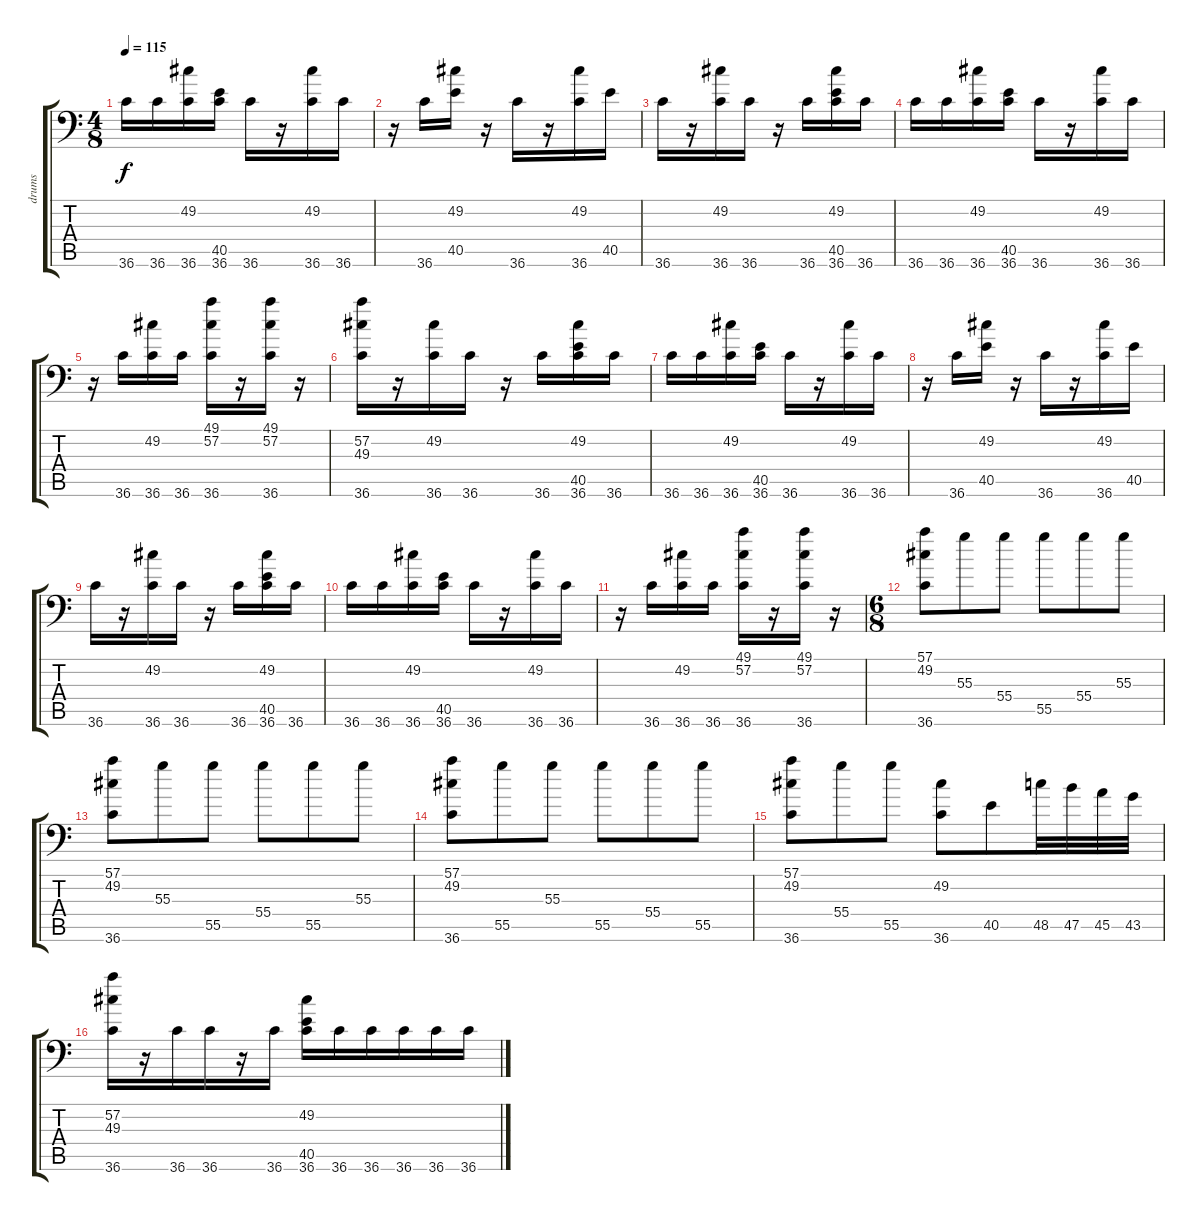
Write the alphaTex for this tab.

\track ("drums" "drums") {instrument acousticgrandpiano}
\staff {score tabs}
\tuning (C-1 C-1 C-1 C-1 C-1 C-1) {hide}
\ts (4 8)
\tempo 115
\clef f4
\ks c
36.6.16{dy f} 36.6.16 (49.2 36.6).16 (40.5 36.6).16 36.6.16 r.16 (49.2 36.6).16 36.6.16 |
r.16 36.6.16 (49.2 40.5).16 r.16 36.6.16 r.16 (49.2 36.6).16 40.5.16 |
36.6.16 r.16 (49.2 36.6).16 36.6.16 r.16 36.6.16 (49.2 40.5 36.6).16 36.6.16 |
36.6.16 36.6.16 (49.2 36.6).16 (40.5 36.6).16 36.6.16 r.16 (49.2 36.6).16 36.6.16 |
r.16 36.6.16 (49.2 36.6).16 36.6.16 (49.1 57.2 36.6).16 r.16 (49.1 57.2 36.6).16 r.16 |
(57.2 49.3 36.6).16 r.16 (49.2 36.6).16 36.6.16 r.16 36.6.16 (49.2 40.5 36.6).16 36.6.16 |
36.6.16 36.6.16 (49.2 36.6).16 (40.5 36.6).16 36.6.16 r.16 (49.2 36.6).16 36.6.16 |
r.16 36.6.16 (49.2 40.5).16 r.16 36.6.16 r.16 (49.2 36.6).16 40.5.16 |
36.6.16 r.16 (49.2 36.6).16 36.6.16 r.16 36.6.16 (49.2 40.5 36.6).16 36.6.16 |
36.6.16 36.6.16 (49.2 36.6).16 (40.5 36.6).16 36.6.16 r.16 (49.2 36.6).16 36.6.16 |
r.16 36.6.16 (49.2 36.6).16 36.6.16 (49.1 57.2 36.6).16 r.16 (49.1 57.2 36.6).16 r.16 |
\ts (6 8)
(57.1 49.2 36.6).8 55.3.8 55.4.8 55.5.8 55.4.8 55.3.8 |
(57.1 49.2 36.6).8 55.3.8 55.5.8 55.4.8 55.5.8 55.3.8 |
(57.1 49.2 36.6).8 55.5.8 55.3.8 55.5.8 55.4.8 55.5.8 |
(57.1 49.2 36.6).8 55.4.8 55.5.8 (49.2 36.6).8 40.5.8 48.5.32 47.5.32 45.5.32 43.5.32 |
(57.2 49.3 36.6).16 r.16 36.6.16 36.6.16 r.16 36.6.16 (49.2 40.5 36.6).16 36.6.16 36.6.16 36.6.16 36.6.16 36.6.16
